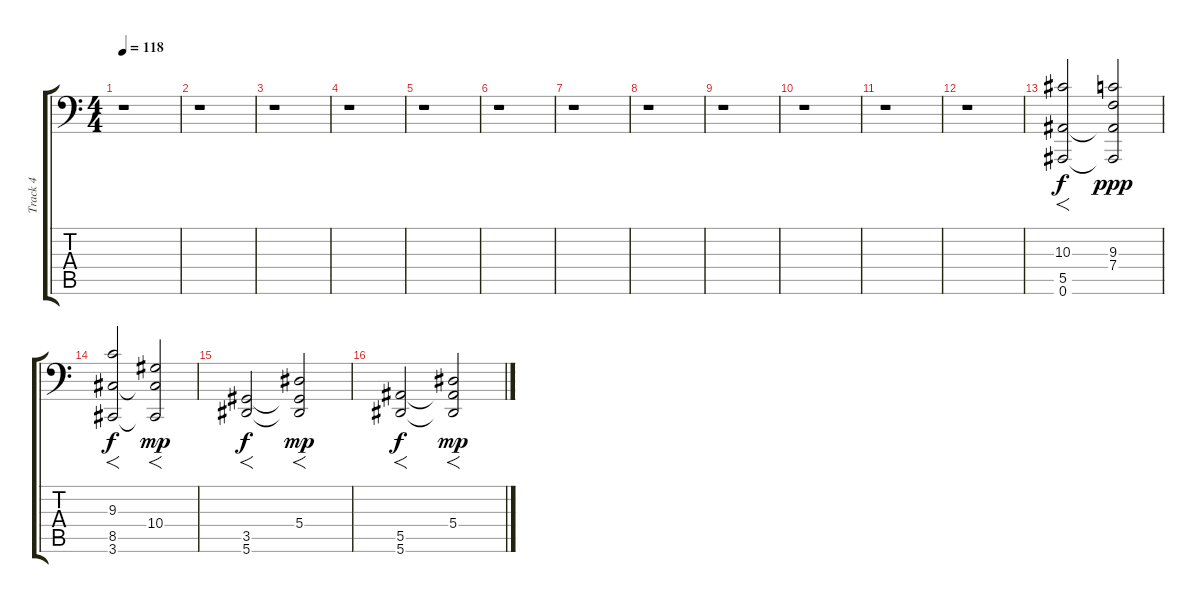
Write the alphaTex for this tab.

\track ("Track 4" "Track 4") {instrument stringensemble1}
\staff {score tabs}
\tuning (C4 G3 Eb3 Bb2 F2 Bb1) {hide}
\ts (4 4)
\tempo 118
\clef f4
\ks c
r.1{dy mp} |
r.1 |
r.1 |
r.1 |
r.1 |
r.1 |
r.1 |
r.1 |
r.1 |
r.1 |
r.1 |
r.1 |
(10.3 5.5 0.6).2{f dy f} (9.3 7.4 5.5{t} 0.6{t}).2{dy ppp} |
(9.3 8.5 3.6).2{f dy f} (10.4 8.5{t} 3.6{t}).2{f dy mp} |
(3.5 5.6).2{f dy f} (5.4 3.5{t} 5.6{t}).2{f dy mp} |
(5.5 5.6).2{f dy f} (5.4 5.5{t} 5.6{t}).2{f dy mp}
